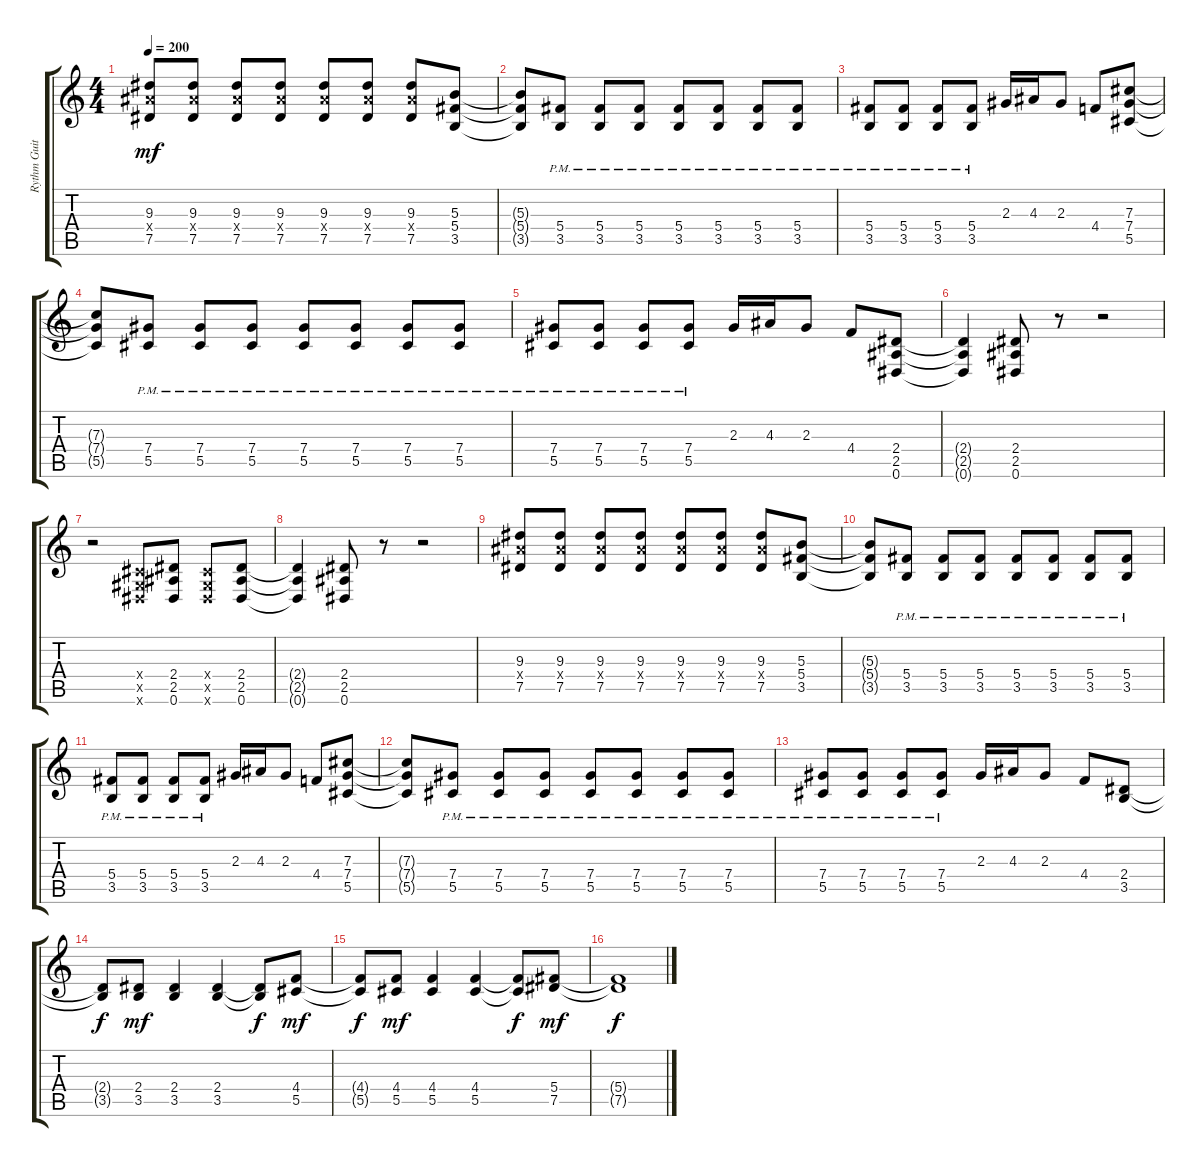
\track ("Rythm Guitar" "Rythm Guit") {instrument distortionguitar}
\staff {score tabs}
\tuning (Eb4 Bb3 Gb3 Db3 Ab2 Eb2) {hide}
\ts (4 4)
\tempo 200
\clef g2
\ks c
(9.3 9.4{x} 7.5).8{dy mf} (9.3 9.4{x} 7.5).8 (9.3 9.4{x} 7.5).8 (9.3 9.4{x} 7.5).8 (9.3 9.4{x} 7.5).8 (9.3 9.4{x} 7.5).8 (9.3 9.4{x} 7.5).8 (5.3 5.4 3.5).8 |
(5.3{t} 5.4{t} 3.5{t}).8 (5.4{pm} 3.5{pm}).8 (5.4{pm} 3.5{pm}).8 (5.4{pm} 3.5{pm}).8 (5.4{pm} 3.5{pm}).8 (5.4{pm} 3.5{pm}).8 (5.4{pm} 3.5{pm}).8 (5.4{pm} 3.5{pm}).8 |
(5.4{pm} 3.5{pm}).8 (5.4{pm} 3.5{pm}).8 (5.4{pm} 3.5{pm}).8 (5.4{pm} 3.5{pm}).8 2.3.16 4.3.16 2.3.8 4.4.8 (7.3 7.4 5.5).8 |
(7.3{t} 7.4{t} 5.5{t}).8 (7.4{pm} 5.5{pm}).8 (7.4{pm} 5.5{pm}).8 (7.4{pm} 5.5{pm}).8 (7.4{pm} 5.5{pm}).8 (7.4{pm} 5.5{pm}).8 (7.4{pm} 5.5{pm}).8 (7.4{pm} 5.5{pm}).8 |
(7.4{pm} 5.5{pm}).8 (7.4{pm} 5.5{pm}).8 (7.4{pm} 5.5{pm}).8 (7.4{pm} 5.5{pm}).8 2.3.16 4.3.16 2.3.8 4.4.8 (2.4 2.5 0.6).8 |
(2.4{t} 2.5{t} 0.6{t}).4 (2.4 2.5 0.6).8 r.8 r.2 |
r.2 (0.4{x} 0.5{x} 0.6{x}).8 (2.4 2.5 0.6).8 (0.4{x} 0.5{x} 0.6{x}).8 (2.4 2.5 0.6).8 |
(2.4{t} 2.5{t} 0.6{t}).4 (2.4 2.5 0.6).8 r.8 r.2 |
(9.3 9.4{x} 7.5).8 (9.3 9.4{x} 7.5).8 (9.3 9.4{x} 7.5).8 (9.3 9.4{x} 7.5).8 (9.3 9.4{x} 7.5).8 (9.3 9.4{x} 7.5).8 (9.3 9.4{x} 7.5).8 (5.3 5.4 3.5).8 |
(5.3{t} 5.4{t} 3.5{t}).8 (5.4{pm} 3.5{pm}).8 (5.4{pm} 3.5{pm}).8 (5.4{pm} 3.5{pm}).8 (5.4{pm} 3.5{pm}).8 (5.4{pm} 3.5{pm}).8 (5.4{pm} 3.5{pm}).8 (5.4{pm} 3.5{pm}).8 |
(5.4{pm} 3.5{pm}).8 (5.4{pm} 3.5{pm}).8 (5.4{pm} 3.5{pm}).8 (5.4{pm} 3.5{pm}).8 2.3.16 4.3.16 2.3.8 4.4.8 (7.3 7.4 5.5).8 |
(7.3{t} 7.4{t} 5.5{t}).8 (7.4{pm} 5.5{pm}).8 (7.4{pm} 5.5{pm}).8 (7.4{pm} 5.5{pm}).8 (7.4{pm} 5.5{pm}).8 (7.4{pm} 5.5{pm}).8 (7.4{pm} 5.5{pm}).8 (7.4{pm} 5.5{pm}).8 |
(7.4{pm} 5.5{pm}).8 (7.4{pm} 5.5{pm}).8 (7.4{pm} 5.5{pm}).8 (7.4{pm} 5.5{pm}).8 2.3.16 4.3.16 2.3.8 4.4.8 (2.4 3.5).8{instrument electricguitarclean} |
(2.4{t} 3.5{t}).8{dy f} (2.4 3.5).8{dy mf} (2.4 3.5).4 (2.4 3.5).4 (2.4{t} 3.5{t}).8{dy f} (4.4 5.5).8{dy mf} |
(4.4{t} 5.5{t}).8{dy f} (4.4 5.5).8{dy mf} (4.4 5.5).4 (4.4 5.5).4 (4.4{t} 5.5{t}).8{dy f} (5.4 7.5).8{dy mf} |
(5.4{t} 7.5{t}).1{dy f}
